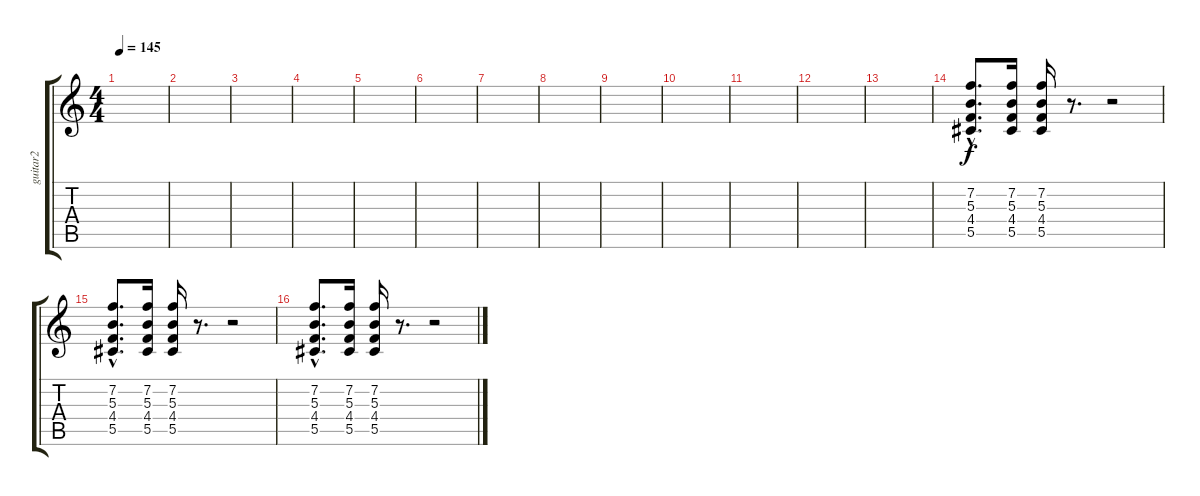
\track ("guitar2" "guitar2") {instrument distortionguitar}
\staff {score tabs}
\tuning (Eb4 Bb3 Gb3 Db3 Ab2 Db2) {hide}
\ts (4 4)
\tempo 145
\clef g2
\ks c
|
|
|
|
|
|
|
|
|
|
|
|
|
(7.2{hac} 5.3{hac} 4.4{hac} 5.5{hac}).8{d} (7.2 5.3 4.4 5.5).16 (7.2 5.3 4.4 5.5).16 r.8{d} r.2 |
(7.2{hac} 5.3{hac} 4.4{hac} 5.5{hac}).8{d} (7.2 5.3 4.4 5.5).16 (7.2 5.3 4.4 5.5).16 r.8{d} r.2 |
(7.2{hac} 5.3{hac} 4.4{hac} 5.5{hac}).8{d} (7.2 5.3 4.4 5.5).16 (7.2 5.3 4.4 5.5).16 r.8{d} r.2
